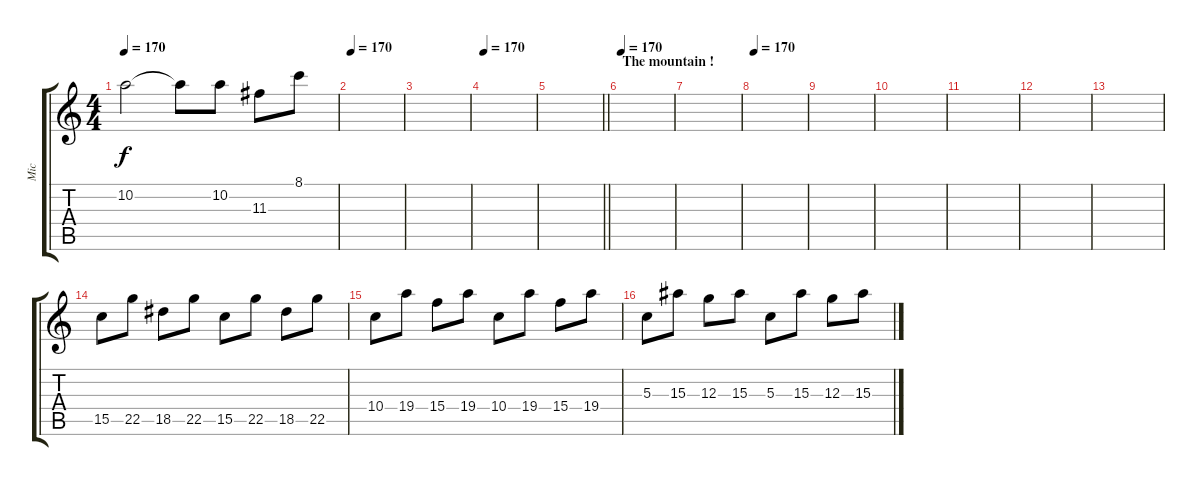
\track ("Mic" "Mic") {instrument distortionguitar}
\staff {score tabs}
\tuning (E4 B3 G3 D3 A2 E2) {hide}
\ts (4 4)
\tempo 170
\clef g2
\ks c
10.2.2{dy f} 10.2{t}.8 10.2.8 11.3.8 8.1.8 |
\tempo 170
|
|
\tempo 170
|
\barLineRight lightlight
|
\section ("" "The mountain !")
\tempo 170
|
|
\tempo 170
|
|
|
|
|
|
15.5.8 22.5.8 18.5.8 22.5.8 15.5.8 22.5.8 18.5.8 22.5.8 |
10.4.8 19.4.8 15.4.8 19.4.8 10.4.8 19.4.8 15.4.8 19.4.8 |
5.3.8 15.3.8 12.3.8 15.3.8 5.3.8 15.3.8 12.3.8 15.3.8
